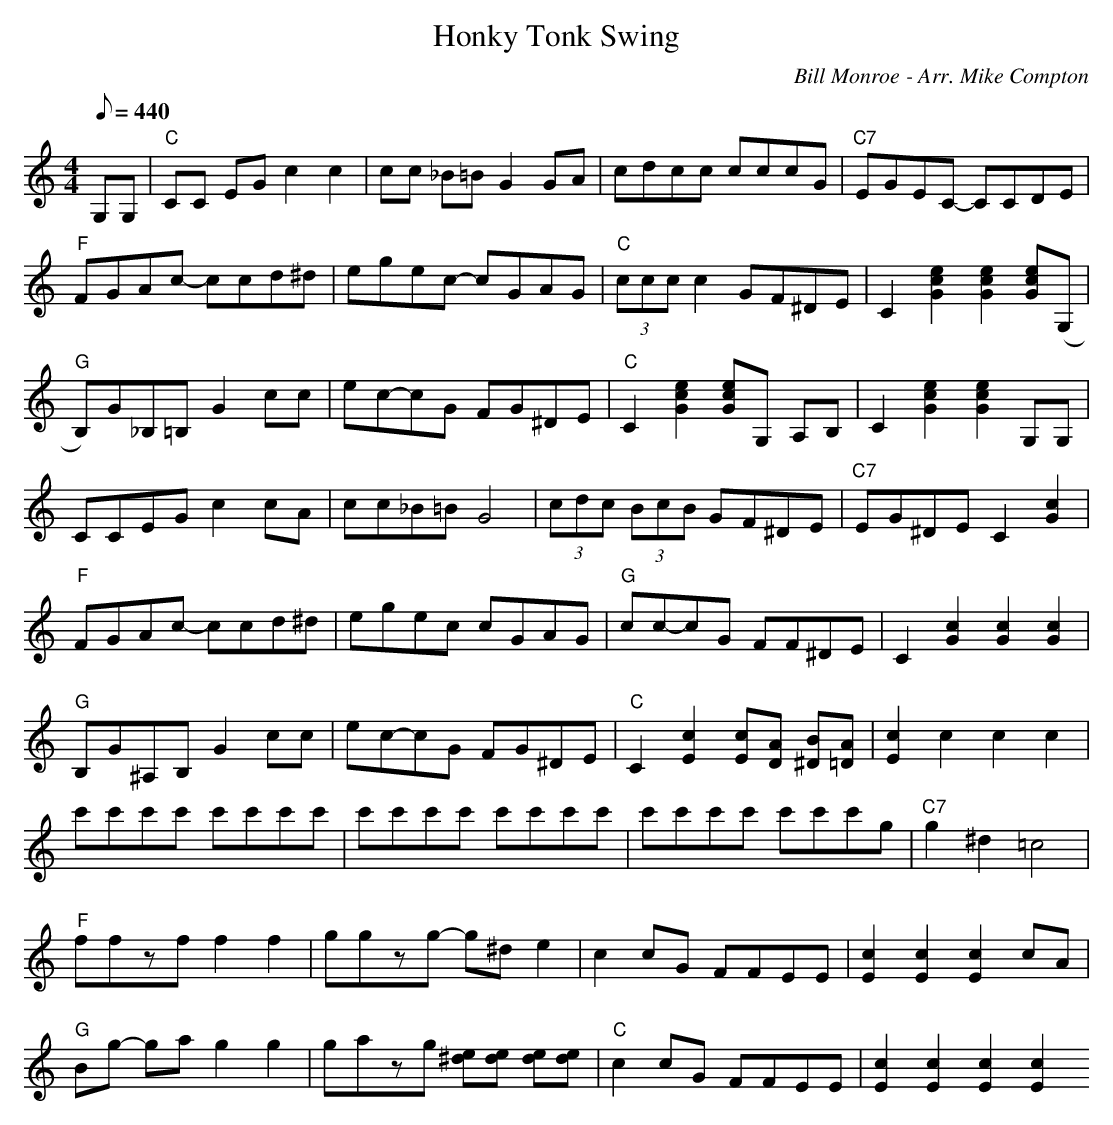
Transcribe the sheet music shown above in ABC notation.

X:1
T:Honky Tonk Swing
C:Bill Monroe - Arr. Mike Compton
M:4/4
L:1/8
Q:1/8=440
K:C
G,G,|"C"CC EGc2c2|cc _B=BG2GA|cdcc cccG|"C7"EGEC- CCDE|
"F"FGAc- ccd^d|egec- cGAG|"C"(3ccc c2GF^DE|C2[e2c2G2][e2c2G2][ecG](G,|
"G"B,)G_B,=B,G2cc|ec-cG FG^DE|"C"C2[e2c2G2][ecG]G, A,B,|C2[e2c2G2][e2c2G2]G,G,|
CCEGc2cA|cc_B=BG4|(3cdc (3BcB GF^DE|"C7"EG^DEC2[c2G2]|
"F"FGAc- ccd^d|egec cGAG|"G"cc-cG FF^DE|C2[c2G2][c2G2][c2G2]|
"G"B,G^A,B,G2cc|ec-cG FG^DE|"C"C2[c2E2][cE][AD] [B^D][A=D]|[c2E2]c2c2c2|
c'c'c'c' c'c'c'c'|c'c'c'c' c'c'c'c'|c'c'c'c' c'c'c'g|"C7"g2^d2=c4|
"F"ffzff2f2|ggzg- g^de2|c2cG FFEE|[c2E2][c2E2][c2E2]cA|
"G"Bg- gag2g2|gazg [e^d][ed] [ed][ed]|"C"c2cG FFEE|[c2E2][c2E2][c2E2][c2E2]
